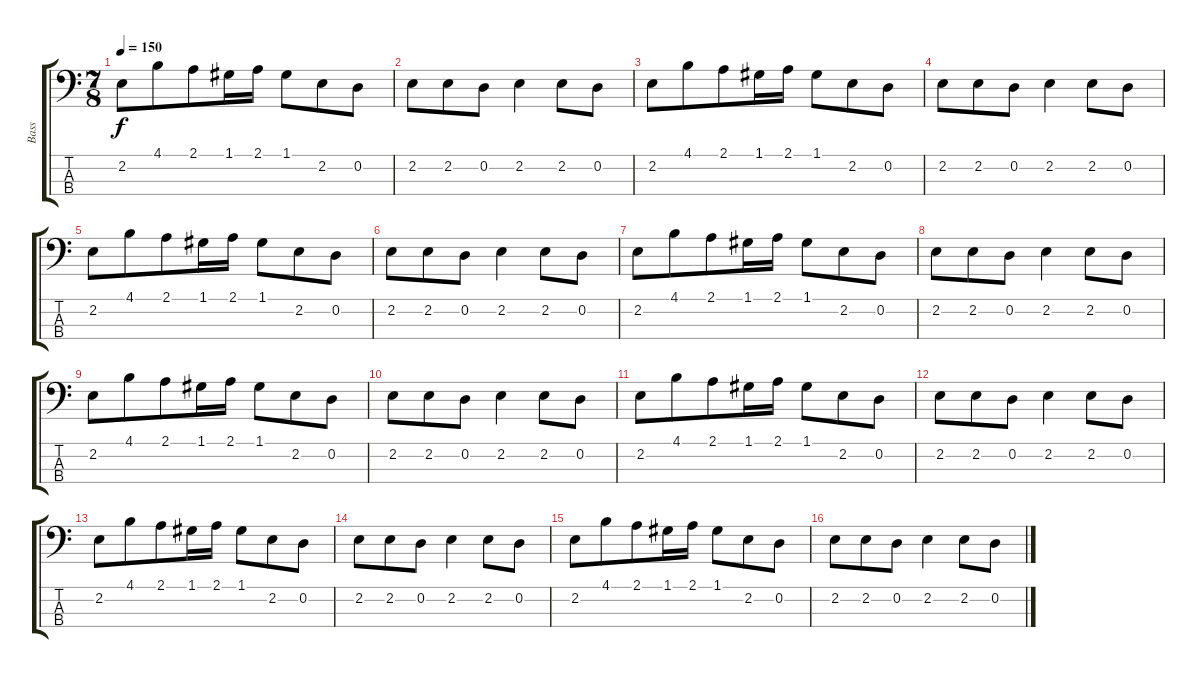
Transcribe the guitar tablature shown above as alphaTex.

\track ("Bass" "Bass") {instrument electricbasspick}
\staff {score tabs}
\tuning (G2 D2 A1 E1) {hide}
\ts (7 8)
\tempo 150
\clef f4
\ks c
2.2.8{dy f} 4.1.8 2.1.8 1.1.16 2.1.16 1.1.8 2.2.8 0.2.8 |
2.2.8 2.2.8 0.2.8 2.2.4 2.2.8 0.2.8 |
2.2.8 4.1.8 2.1.8 1.1.16 2.1.16 1.1.8 2.2.8 0.2.8 |
2.2.8 2.2.8 0.2.8 2.2.4 2.2.8 0.2.8 |
2.2.8 4.1.8 2.1.8 1.1.16 2.1.16 1.1.8 2.2.8 0.2.8 |
2.2.8 2.2.8 0.2.8 2.2.4 2.2.8 0.2.8 |
2.2.8 4.1.8 2.1.8 1.1.16 2.1.16 1.1.8 2.2.8 0.2.8 |
2.2.8 2.2.8 0.2.8 2.2.4 2.2.8 0.2.8 |
2.2.8 4.1.8 2.1.8 1.1.16 2.1.16 1.1.8 2.2.8 0.2.8 |
2.2.8 2.2.8 0.2.8 2.2.4 2.2.8 0.2.8 |
2.2.8 4.1.8 2.1.8 1.1.16 2.1.16 1.1.8 2.2.8 0.2.8 |
2.2.8 2.2.8 0.2.8 2.2.4 2.2.8 0.2.8 |
2.2.8 4.1.8 2.1.8 1.1.16 2.1.16 1.1.8 2.2.8 0.2.8 |
2.2.8 2.2.8 0.2.8 2.2.4 2.2.8 0.2.8 |
2.2.8 4.1.8 2.1.8 1.1.16 2.1.16 1.1.8 2.2.8 0.2.8 |
2.2.8 2.2.8 0.2.8 2.2.4 2.2.8 0.2.8
